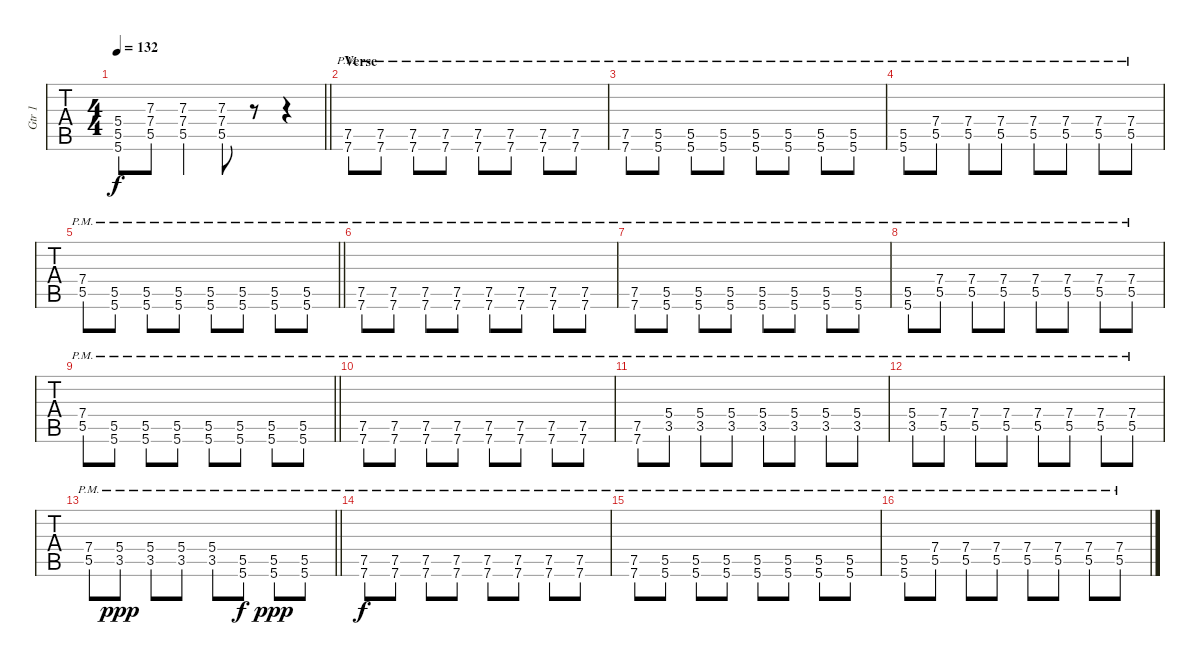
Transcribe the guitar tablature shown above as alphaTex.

\track ("Gtr 1" "Gtr 1") {instrument overdrivenguitar}
\staff {tabs}
\tuning (D4 A3 F3 C3 G2 C2) {hide}
\ts (4 4)
\tempo 132
\clef g2
\barLineRight lightlight
\ks bb
(5.4 5.5 5.6).8{dy f} (7.3 7.4 5.5).8 (7.3 7.4 5.5).4 (7.3 7.4 5.5).8 r.8 r.4 |
\section ("" "Verse")
(7.5{pm} 7.6{pm}).8 (7.5{pm} 7.6{pm}).8 (7.5{pm} 7.6{pm}).8 (7.5{pm} 7.6{pm}).8 (7.5{pm} 7.6{pm}).8 (7.5{pm} 7.6{pm}).8 (7.5{pm} 7.6{pm}).8 (7.5{pm} 7.6{pm}).8 |
(7.5{pm} 7.6{pm}).8 (5.5{pm} 5.6{pm}).8 (5.5{pm} 5.6{pm}).8 (5.5{pm} 5.6{pm}).8 (5.5{pm} 5.6{pm}).8 (5.5{pm} 5.6{pm}).8 (5.5{pm} 5.6{pm}).8 (5.5{pm} 5.6{pm}).8 |
(5.5{pm} 5.6{pm}).8 (7.4{pm} 5.5{pm}).8 (7.4{pm} 5.5{pm}).8 (7.4{pm} 5.5{pm}).8 (7.4{pm} 5.5{pm}).8 (7.4{pm} 5.5{pm}).8 (7.4{pm} 5.5{pm}).8 (7.4{pm} 5.5{pm}).8 |
\barLineRight lightlight
(7.4{pm} 5.5{pm}).8 (5.5{pm} 5.6{pm}).8 (5.5{pm} 5.6{pm}).8 (5.5{pm} 5.6{pm}).8 (5.5{pm} 5.6{pm}).8 (5.5{pm} 5.6{pm}).8 (5.5{pm} 5.6{pm}).8 (5.5{pm} 5.6{pm}).8 |
(7.5{pm} 7.6{pm}).8 (7.5{pm} 7.6{pm}).8 (7.5{pm} 7.6{pm}).8 (7.5{pm} 7.6{pm}).8 (7.5{pm} 7.6{pm}).8 (7.5{pm} 7.6{pm}).8 (7.5{pm} 7.6{pm}).8 (7.5{pm} 7.6{pm}).8 |
(7.5{pm} 7.6{pm}).8 (5.5{pm} 5.6{pm}).8 (5.5{pm} 5.6{pm}).8 (5.5{pm} 5.6{pm}).8 (5.5{pm} 5.6{pm}).8 (5.5{pm} 5.6{pm}).8 (5.5{pm} 5.6{pm}).8 (5.5{pm} 5.6{pm}).8 |
(5.5{pm} 5.6{pm}).8 (7.4{pm} 5.5{pm}).8 (7.4{pm} 5.5{pm}).8 (7.4{pm} 5.5{pm}).8 (7.4{pm} 5.5{pm}).8 (7.4{pm} 5.5{pm}).8 (7.4{pm} 5.5{pm}).8 (7.4{pm} 5.5{pm}).8 |
\barLineRight lightlight
(7.4{pm} 5.5{pm}).8 (5.5{pm} 5.6{pm}).8 (5.5{pm} 5.6{pm}).8 (5.5{pm} 5.6{pm}).8 (5.5{pm} 5.6{pm}).8 (5.5{pm} 5.6{pm}).8 (5.5{pm} 5.6{pm}).8 (5.5{pm} 5.6{pm}).8 |
(7.5{pm} 7.6{pm}).8 (7.5{pm} 7.6{pm}).8 (7.5{pm} 7.6{pm}).8 (7.5{pm} 7.6{pm}).8 (7.5{pm} 7.6{pm}).8 (7.5{pm} 7.6{pm}).8 (7.5{pm} 7.6{pm}).8 (7.5{pm} 7.6{pm}).8 |
(7.5{pm} 7.6{pm}).8 (5.4{pm} 3.5{pm}).8 (5.4{pm} 3.5{pm}).8 (5.4{pm} 3.5{pm}).8 (5.4{pm} 3.5{pm}).8 (5.4{pm} 3.5{pm}).8 (5.4{pm} 3.5{pm}).8 (5.4{pm} 3.5{pm}).8 |
(5.4{pm} 3.5{pm}).8 (7.4{pm} 5.5{pm}).8 (7.4{pm} 5.5{pm}).8 (7.4{pm} 5.5{pm}).8 (7.4{pm} 5.5{pm}).8 (7.4{pm} 5.5{pm}).8 (7.4{pm} 5.5{pm}).8 (7.4{pm} 5.5{pm}).8 |
\barLineRight lightlight
(7.4{pm} 5.5{pm}).8 (5.4 3.5{pm}).8{dy ppp} (5.4 3.5{pm}).8 (5.4 3.5{pm}).8 (5.4 3.5{pm}).8 (5.5{pm} 5.6).8{dy f} (5.5{pm} 5.6).8{dy ppp} (5.5{pm} 5.6).8 |
(7.5{pm} 7.6{pm}).8{dy f} (7.5{pm} 7.6{pm}).8 (7.5{pm} 7.6{pm}).8 (7.5{pm} 7.6{pm}).8 (7.5{pm} 7.6{pm}).8 (7.5{pm} 7.6{pm}).8 (7.5{pm} 7.6{pm}).8 (7.5{pm} 7.6{pm}).8 |
(7.5{pm} 7.6{pm}).8 (5.5{pm} 5.6{pm}).8 (5.5{pm} 5.6{pm}).8 (5.5{pm} 5.6{pm}).8 (5.5{pm} 5.6{pm}).8 (5.5{pm} 5.6{pm}).8 (5.5{pm} 5.6{pm}).8 (5.5{pm} 5.6{pm}).8 |
(5.5{pm} 5.6{pm}).8 (7.4{pm} 5.5{pm}).8 (7.4{pm} 5.5{pm}).8 (7.4{pm} 5.5{pm}).8 (7.4{pm} 5.5{pm}).8 (7.4{pm} 5.5{pm}).8 (7.4{pm} 5.5{pm}).8 (7.4{pm} 5.5{pm}).8
